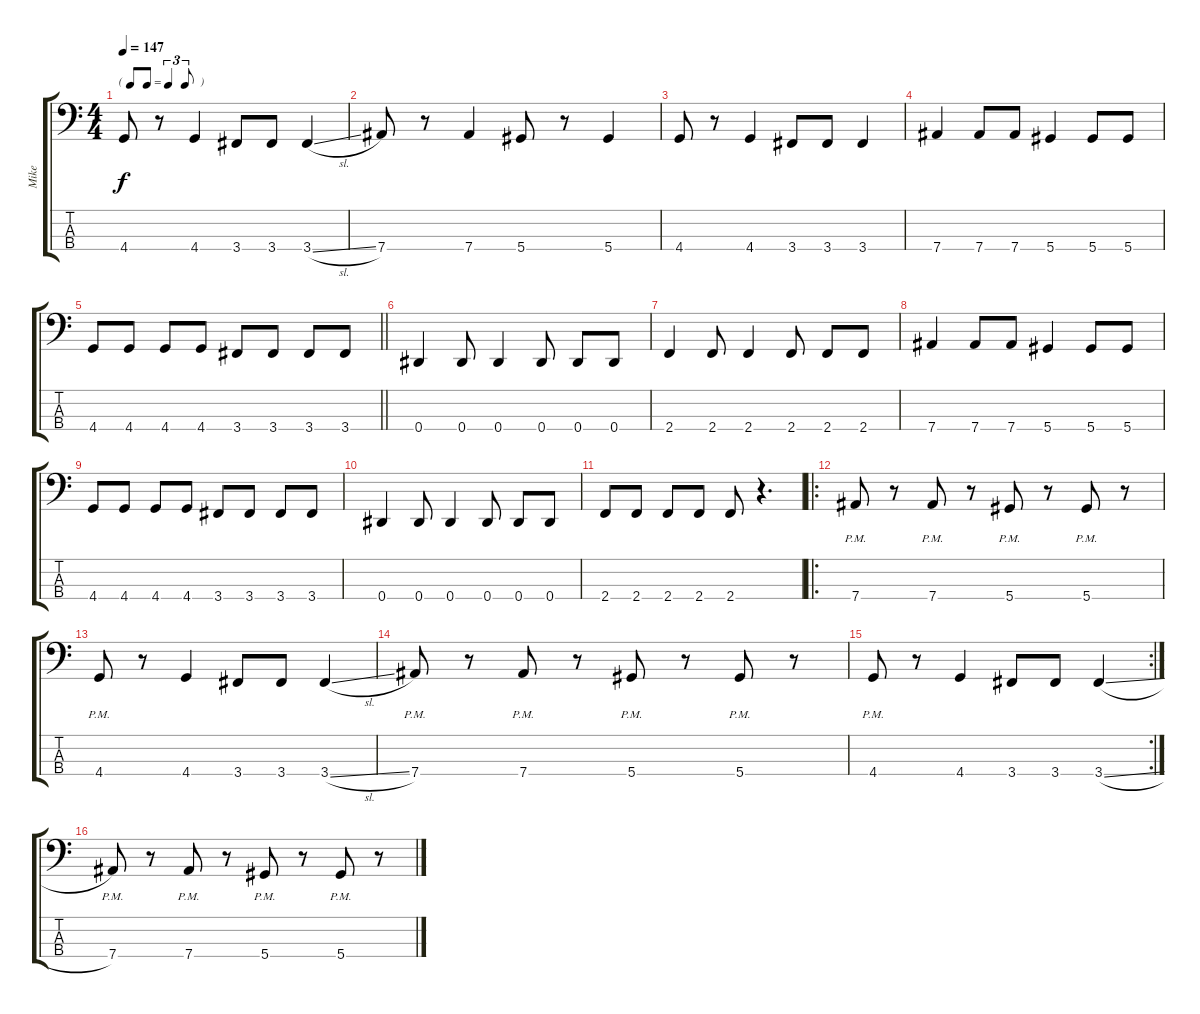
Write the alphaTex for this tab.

\track ("Mike" "Mike") {instrument electricbasspick}
\staff {score tabs}
\tuning (Gb2 Db2 Ab1 Eb1) {hide}
\ts (4 4)
\tf triplet8th
\tempo 147
\clef f4
\ks c
4.4.8{dy f} r.8 4.4.4 3.4.8 3.4.8 3.4{sl}.4 |
7.4.8 r.8 7.4.4 5.4.8 r.8 5.4.4 |
4.4.8 r.8 4.4.4 3.4.8 3.4.8 3.4.4 |
7.4.4 7.4.8 7.4.8 5.4.4 5.4.8 5.4.8 |
\barLineRight lightlight
4.4.8 4.4.8 4.4.8 4.4.8 3.4.8 3.4.8 3.4.8 3.4.8 |
0.4.4 0.4.8 0.4.4 0.4.8 0.4.8 0.4.8 |
2.4.4 2.4.8 2.4.4 2.4.8 2.4.8 2.4.8 |
7.4.4 7.4.8 7.4.8 5.4.4 5.4.8 5.4.8 |
4.4.8 4.4.8 4.4.8 4.4.8 3.4.8 3.4.8 3.4.8 3.4.8 |
0.4.4 0.4.8 0.4.4 0.4.8 0.4.8 0.4.8 |
2.4.8 2.4.8 2.4.8 2.4.8 2.4.8 r.4{d} |
\ro
7.4{pm}.8 r.8 7.4{pm}.8 r.8 5.4{pm}.8 r.8 5.4{pm}.8 r.8 |
4.4{pm}.8 r.8 4.4.4 3.4.8 3.4.8 3.4{sl}.4 |
7.4{pm}.8 r.8 7.4{pm}.8 r.8 5.4{pm}.8 r.8 5.4{pm}.8 r.8 |
\rc 2
4.4{pm}.8 r.8 4.4.4 3.4.8 3.4.8 3.4{sl}.4 |
7.4{pm}.8 r.8 7.4{pm}.8 r.8 5.4{pm}.8 r.8 5.4{pm}.8 r.8
